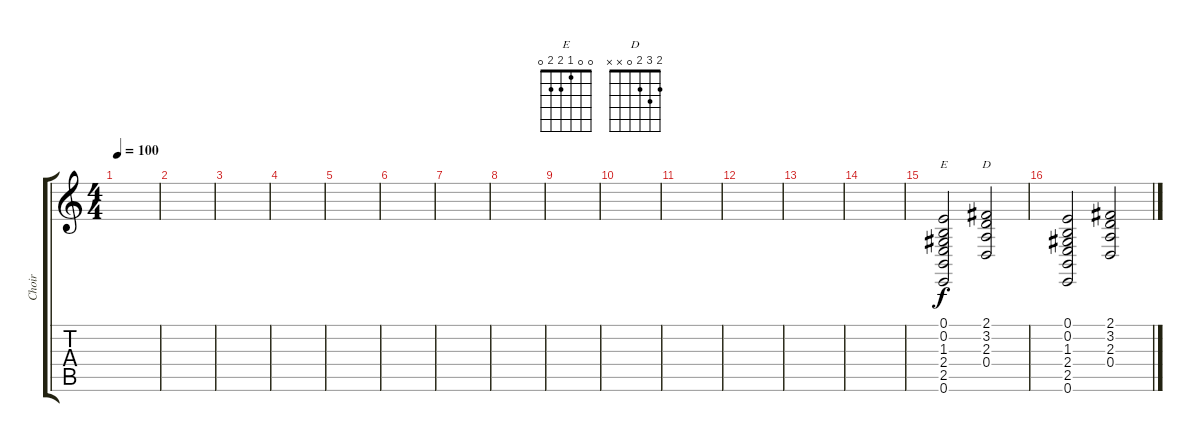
\track ("Choir" "Choir") {instrument choiraahs}
\staff {score tabs}
\tuning (E4 B3 G3 D3 A2 E2) {hide}
\chord ("E" 0 0 1 2 2 0)
\chord ("D" 2 3 2 0 x x)
\ts (4 4)
\tempo 100
\clef g2
\ks c
|
|
|
|
|
|
|
|
|
|
|
|
|
|
(0.1 0.2 1.3 2.4 2.5 0.6).2{ch "E"} (2.1 3.2 2.3 0.4).2{ch "D"} |
(0.1 0.2 1.3 2.4 2.5 0.6).2 (2.1 3.2 2.3 0.4).2
